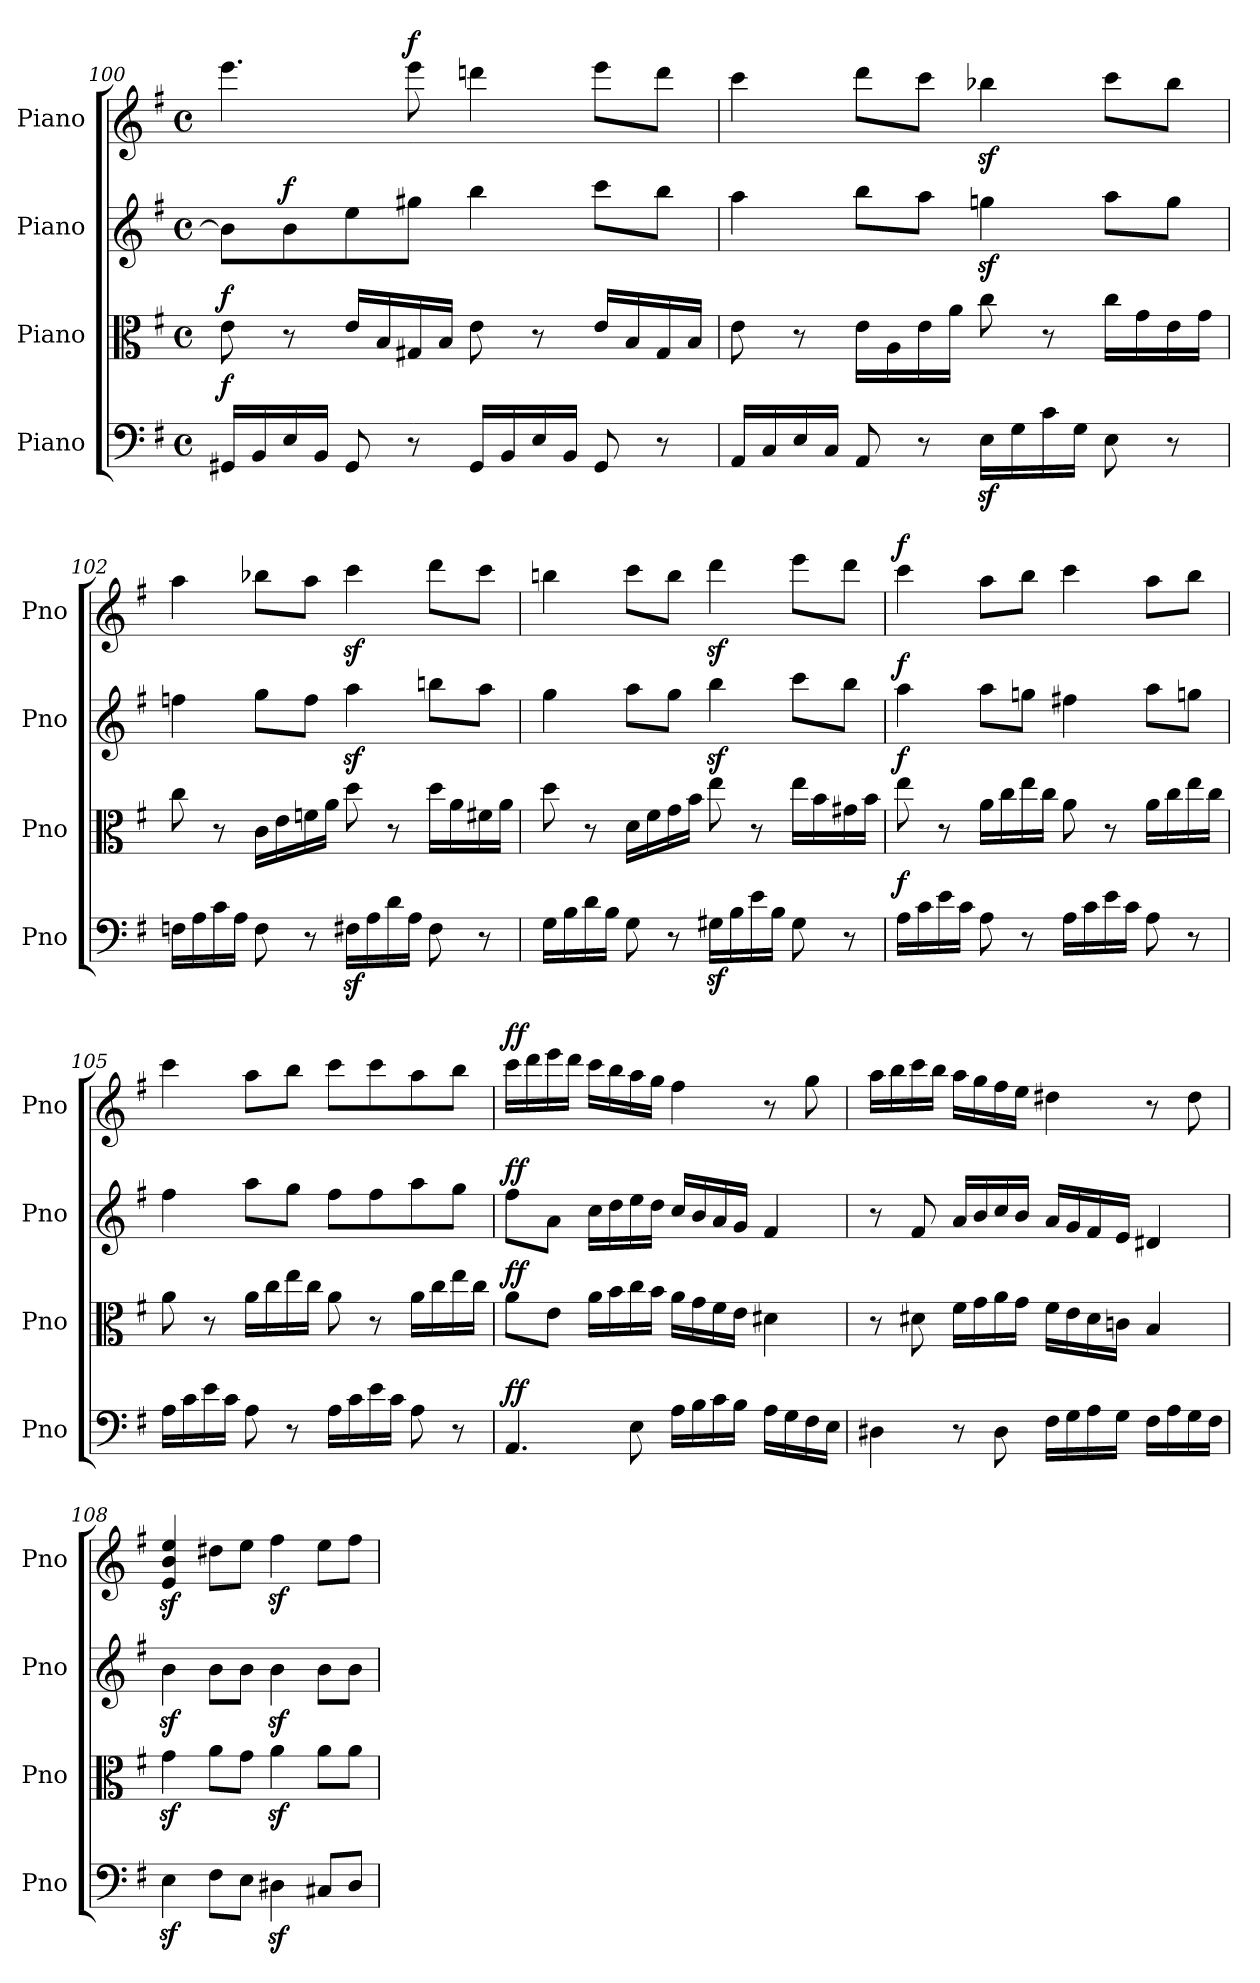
**kern	**dynam	**kern	**dynam	**kern	**dynam	**kern	**dynam
*part4	*part4	*part3	*part3	*part2	*part2	*part1	*part1
*staff4	*staff4	*staff3	*staff3	*staff2	*staff2	*staff1	*staff1
*I"Piano	*	*I"Piano	*	*I"Piano	*	*I"Piano	*
*I'Pno	*	*I'Pno	*	*I'Pno	*	*I'Pno	*
*clefF4	*	*clefC3	*	*clefG2	*	*clefG2	*
*k[f#]	*	*k[f#]	*	*k[f#]	*	*k[f#]	*
*M4/4	*	*M4/4	*	*M4/4	*	*M4/4	*
*met(c)	*	*met(c)	*	*met(c)	*	*met(c)	*
=100	=100	=100	=100	=100	=100	=100	=100
!	!LO:DY:a	!	!LO:DY:a	!	!	!	!
16GG#X/LL	f	8e\	f	8b\L]	.	4.eee\	.
16BB/	.	.	.	.	.	.	.
!	!	!	!	!	!LO:DY:a	!	!
16E/	.	8r	.	8b\	f	.	.
16BB/JJ	.	.	.	.	.	.	.
8GG#/	.	16e/LL	.	8ee\	.	.	.
.	.	16B/	.	.	.	.	.
!	!	!	!	!	!	!	!LO:DY:a
8r	.	16G#X/	.	8gg#X\J	.	8eee\	f
.	.	16B/JJ	.	.	.	.	.
16GG#/LL	.	8e\	.	4bb\	.	4dddn\	.
16BB/	.	.	.	.	.	.	.
16E/	.	8r	.	.	.	.	.
16BB/JJ	.	.	.	.	.	.	.
8GG#/	.	16e/LL	.	8ccc\L	.	8eee\L	.
.	.	16B/	.	.	.	.	.
8r	.	16G#/	.	8bb\J	.	8ddd\J	.
.	.	16B/JJ	.	.	.	.	.
=101	=101	=101	=101	=101	=101	=101	=101
16AA/LL	.	8e\	.	4aa\	.	4ccc\	.
16C/	.	.	.	.	.	.	.
16E/	.	8r	.	.	.	.	.
16C/JJ	.	.	.	.	.	.	.
8AA/	.	16e\LL	.	8bb\L	.	8ddd\L	.
.	.	16A\	.	.	.	.	.
8r	.	16e\	.	8aa\J	.	8ccc\J	.
.	.	16a\JJ	.	.	.	.	.
16Ez<\LL	.	8cc\	.	4ggnz<\	.	4bb-Xz<\	.
16G\	.	.	.	.	.	.	.
16c\	.	8r	.	.	.	.	.
16G\JJ	.	.	.	.	.	.	.
8E\	.	16cc\LL	.	8aa\L	.	8ccc\L	.
.	.	16g\	.	.	.	.	.
8r	.	16e\	.	8gg\J	.	8bb-\J	.
.	.	16g\JJ	.	.	.	.	.
=102	=102	=102	=102	=102	=102	=102	=102
16Fn\LL	.	8cc\	.	4ffn\	.	4aa\	.
16A\	.	.	.	.	.	.	.
16c\	.	8r	.	.	.	.	.
16A\JJ	.	.	.	.	.	.	.
8F\	.	16c\LL	.	8gg\L	.	8bb-X\L	.
.	.	16e\	.	.	.	.	.
8r	.	16fn\	.	8ff\J	.	8aa\J	.
.	.	16a\JJ	.	.	.	.	.
16F#Xz<\LL	.	8dd\	.	4aaz<\	.	4cccz<\	.
16A\	.	.	.	.	.	.	.
16d\	.	8r	.	.	.	.	.
16A\JJ	.	.	.	.	.	.	.
8F#\	.	16dd\LL	.	8bbn\L	.	8ddd\L	.
.	.	16a\	.	.	.	.	.
8r	.	16f#X\	.	8aa\J	.	8ccc\J	.
.	.	16a\JJ	.	.	.	.	.
!!LO:LB:g=z
=103	=103	=103	=103	=103	=103	=103	=103
16G\LL	.	8dd\	.	4gg\	.	4bbn\	.
16B\	.	.	.	.	.	.	.
16d\	.	8r	.	.	.	.	.
16B\JJ	.	.	.	.	.	.	.
8G\	.	16d\LL	.	8aa\L	.	8ccc\L	.
.	.	16f#\	.	.	.	.	.
8r	.	16g\	.	8gg\J	.	8bb\J	.
.	.	16b\JJ	.	.	.	.	.
16G#Xz<\LL	.	8ee\	.	4bbz<\	.	4dddz<\	.
16B\	.	.	.	.	.	.	.
16e\	.	8r	.	.	.	.	.
16B\JJ	.	.	.	.	.	.	.
8G#\	.	16ee\LL	.	8ccc\L	.	8eee\L	.
.	.	16b\	.	.	.	.	.
8r	.	16g#X\	.	8bb\J	.	8ddd\J	.
.	.	16b\JJ	.	.	.	.	.
=104	=104	=104	=104	=104	=104	=104	=104
!	!LO:DY:a	!	!LO:DY:a	!	!LO:DY:a	!	!LO:DY:a
16A\LL	f	8ee\	f	4aa\	f	4ccc\	f
16c\	.	.	.	.	.	.	.
16e\	.	8r	.	.	.	.	.
16c\JJ	.	.	.	.	.	.	.
8A\	.	16a\LL	.	8aa\L	.	8aa\L	.
.	.	16cc\	.	.	.	.	.
8r	.	16ee\	.	8ggn\J	.	8bb\J	.
.	.	16cc\JJ	.	.	.	.	.
16A\LL	.	8a\	.	4ff#X\	.	4ccc\	.
16c\	.	.	.	.	.	.	.
16e\	.	8r	.	.	.	.	.
16c\JJ	.	.	.	.	.	.	.
8A\	.	16a\LL	.	8aa\L	.	8aa\L	.
.	.	16cc\	.	.	.	.	.
8r	.	16ee\	.	8ggn\J	.	8bb\J	.
.	.	16cc\JJ	.	.	.	.	.
=105	=105	=105	=105	=105	=105	=105	=105
16A\LL	.	8a\	.	4ff#\	.	4ccc\	.
16c\	.	.	.	.	.	.	.
16e\	.	8r	.	.	.	.	.
16c\JJ	.	.	.	.	.	.	.
8A\	.	16a\LL	.	8aa\L	.	8aa\L	.
.	.	16cc\	.	.	.	.	.
8r	.	16ee\	.	8gg\J	.	8bb\J	.
.	.	16cc\JJ	.	.	.	.	.
16A\LL	.	8a\	.	8ff#\L	.	8ccc\L	.
16c\	.	.	.	.	.	.	.
16e\	.	8r	.	8ff#\	.	8ccc\	.
16c\JJ	.	.	.	.	.	.	.
8A\	.	16a\LL	.	8aa\	.	8aa\	.
.	.	16cc\	.	.	.	.	.
8r	.	16ee\	.	8gg\J	.	8bb\J	.
.	.	16cc\JJ	.	.	.	.	.
=106	=106	=106	=106	=106	=106	=106	=106
!	!LO:DY:a	!	!LO:DY:a	!	!LO:DY:a	!	!LO:DY:a
4.AA/	ff	8a\L	ff	8ff#\L	ff	16ccc\LL	ff
.	.	.	.	.	.	16ddd\	.
.	.	8e\J	.	8a\J	.	16eee\	.
.	.	.	.	.	.	16ddd\JJ	.
.	.	16a\LL	.	16cc\LL	.	16ccc\LL	.
.	.	16b\	.	16dd\	.	16bb\	.
8E\	.	16cc\	.	16ee\	.	16aa\	.
.	.	16b\JJ	.	16dd\JJ	.	16gg\JJ	.
16A\LL	.	16a\LL	.	16cc/LL	.	4ff#\	.
16B\	.	16g\	.	16b/	.	.	.
16c\	.	16f#\	.	16a/	.	.	.
16B\JJ	.	16e\JJ	.	16g/JJ	.	.	.
16A\LL	.	4d#X\	.	4f#/	.	8r	.
16G\	.	.	.	.	.	.	.
16F#\	.	.	.	.	.	8gg\	.
16E\JJ	.	.	.	.	.	.	.
!!LO:LB:g=z
=107	=107	=107	=107	=107	=107	=107	=107
4D#X\	.	8r	.	8r	.	16aa\LL	.
.	.	.	.	.	.	16bb\	.
.	.	8d#X\	.	8f#/	.	16ccc\	.
.	.	.	.	.	.	16bb\JJ	.
8r	.	16f#\LL	.	16a/LL	.	16aa\LL	.
.	.	16g\	.	16b/	.	16gg\	.
8D#\	.	16a\	.	16cc/	.	16ff#\	.
.	.	16g\JJ	.	16b/JJ	.	16ee\JJ	.
16F#\LL	.	16f#\LL	.	16a/LL	.	4dd#X\	.
16G\	.	16e\	.	16g/	.	.	.
16A\	.	16d#\	.	16f#/	.	.	.
16G\JJ	.	16cn\JJ	.	16e/JJ	.	.	.
16F#\LL	.	4B/	.	4d#X/	.	8r	.
16A\	.	.	.	.	.	.	.
16G\	.	.	.	.	.	8dd#\	.
16F#\JJ	.	.	.	.	.	.	.
=108	=108	=108	=108	=108	=108	=108	=108
4Ez>\	.	4gz>\	.	4bz>\	.	4e/z> 4b/z> 4ee/z>	.
8F#\L	.	8a\L	.	8b\L	.	8dd#X\L	.
8E\J	.	8g\J	.	8b\J	.	8ee\J	.
4D#Xz>\	.	4az>\	.	4bz>\	.	4ff#z>\	.
8C#X/L	.	8a\L	.	8b\L	.	8ee\L	.
8D#/J	.	8a\J	.	8b\J	.	8ff#\J	.
=	=	=	=	=	=	=	=
*-	*-	*-	*-	*-	*-	*-	*-
